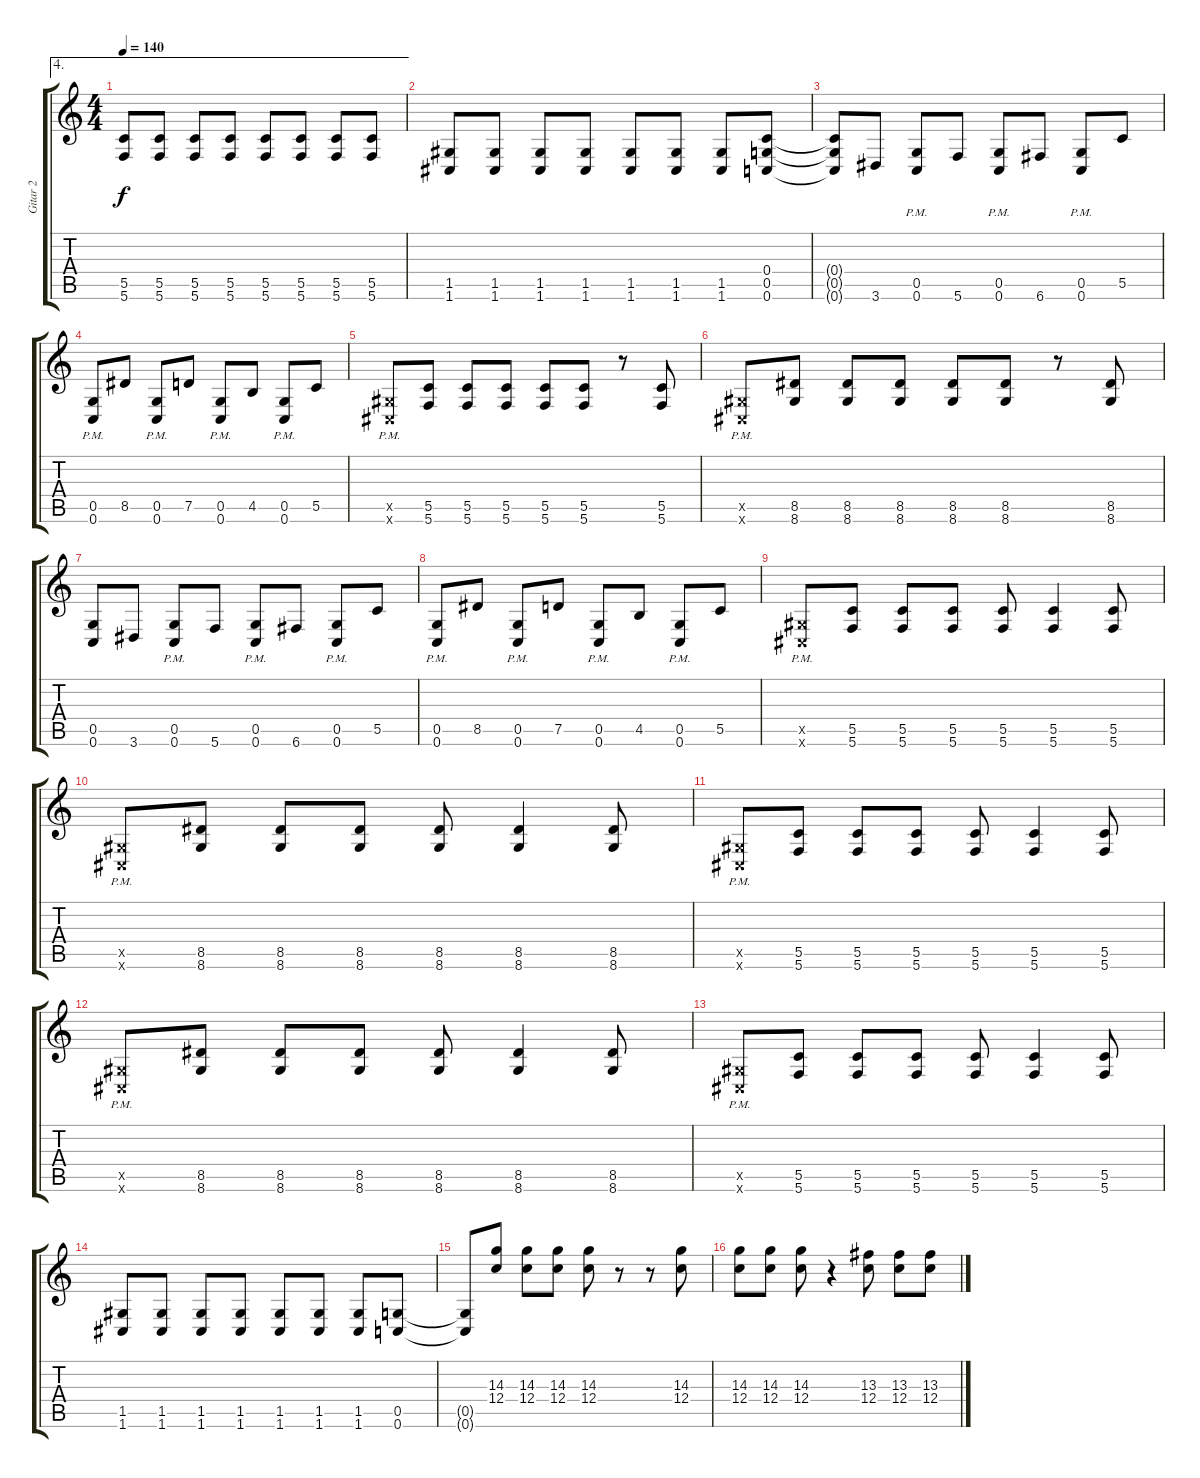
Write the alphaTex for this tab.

\track ("Gitar 2" "Gitar 2") {instrument distortionguitar}
\staff {score tabs}
\tuning (D4 A3 F3 C3 G2 C2) {hide}
\ae 4
\ts (4 4)
\tempo 140
\clef g2
\ks c
(5.5 5.6).8{dy f} (5.5 5.6).8 (5.5 5.6).8 (5.5 5.6).8 (5.5 5.6).8 (5.5 5.6).8 (5.5 5.6).8 (5.5 5.6).8 |
(1.5 1.6).8 (1.5 1.6).8 (1.5 1.6).8 (1.5 1.6).8 (1.5 1.6).8 (1.5 1.6).8 (1.5 1.6).8 (0.4 0.5 0.6).8 |
(0.4{t} 0.5{t} 0.6{t}).8 3.6.8 (0.5{pm} 0.6{pm}).8 5.6.8 (0.5{pm} 0.6{pm}).8 6.6.8 (0.5{pm} 0.6{pm}).8 5.5.8 |
(0.5{pm} 0.6{pm}).8 8.5.8 (0.5{pm} 0.6{pm}).8 7.5.8 (0.5{pm} 0.6{pm}).8 4.5.8 (0.5{pm} 0.6{pm}).8 5.5.8 |
(1.5{pm x} 1.6{pm x}).8 (5.5 5.6).8 (5.5 5.6).8 (5.5 5.6).8 (5.5 5.6).8 (5.5 5.6).8 r.8 (5.5 5.6).8 |
(1.5{pm x} 1.6{pm x}).8 (8.5 8.6).8 (8.5 8.6).8 (8.5 8.6).8 (8.5 8.6).8 (8.5 8.6).8 r.8 (8.5 8.6).8 |
(0.5 0.6).8 3.6.8 (0.5{pm} 0.6{pm}).8 5.6.8 (0.5{pm} 0.6{pm}).8 6.6.8 (0.5{pm} 0.6{pm}).8 5.5.8 |
(0.5{pm} 0.6{pm}).8 8.5.8 (0.5{pm} 0.6{pm}).8 7.5.8 (0.5{pm} 0.6{pm}).8 4.5.8 (0.5{pm} 0.6{pm}).8 5.5.8 |
(1.5{pm x} 1.6{pm x}).8 (5.5 5.6).8 (5.5 5.6).8 (5.5 5.6).8 (5.5 5.6).8 (5.5 5.6).4 (5.5 5.6).8 |
(1.5{pm x} 1.6{pm x}).8 (8.5 8.6).8 (8.5 8.6).8 (8.5 8.6).8 (8.5 8.6).8 (8.5 8.6).4 (8.5 8.6).8 |
(1.5{pm x} 1.6{pm x}).8 (5.5 5.6).8 (5.5 5.6).8 (5.5 5.6).8 (5.5 5.6).8 (5.5 5.6).4 (5.5 5.6).8 |
(1.5{pm x} 1.6{pm x}).8 (8.5 8.6).8 (8.5 8.6).8 (8.5 8.6).8 (8.5 8.6).8 (8.5 8.6).4 (8.5 8.6).8 |
(1.5{pm x} 1.6{pm x}).8 (5.5 5.6).8 (5.5 5.6).8 (5.5 5.6).8 (5.5 5.6).8 (5.5 5.6).4 (5.5 5.6).8 |
(1.5 1.6).8 (1.5 1.6).8 (1.5 1.6).8 (1.5 1.6).8 (1.5 1.6).8 (1.5 1.6).8 (1.5 1.6).8 (0.5 0.6).8 |
(0.5{t} 0.6{t}).8 (14.3 12.4).8 (14.3 12.4).8 (14.3 12.4).8 (14.3 12.4).8 r.8 r.8 (14.3 12.4).8 |
(14.3 12.4).8 (14.3 12.4).8 (14.3 12.4).8 r.4 (13.3 12.4).8 (13.3 12.4).8 (13.3 12.4).8
